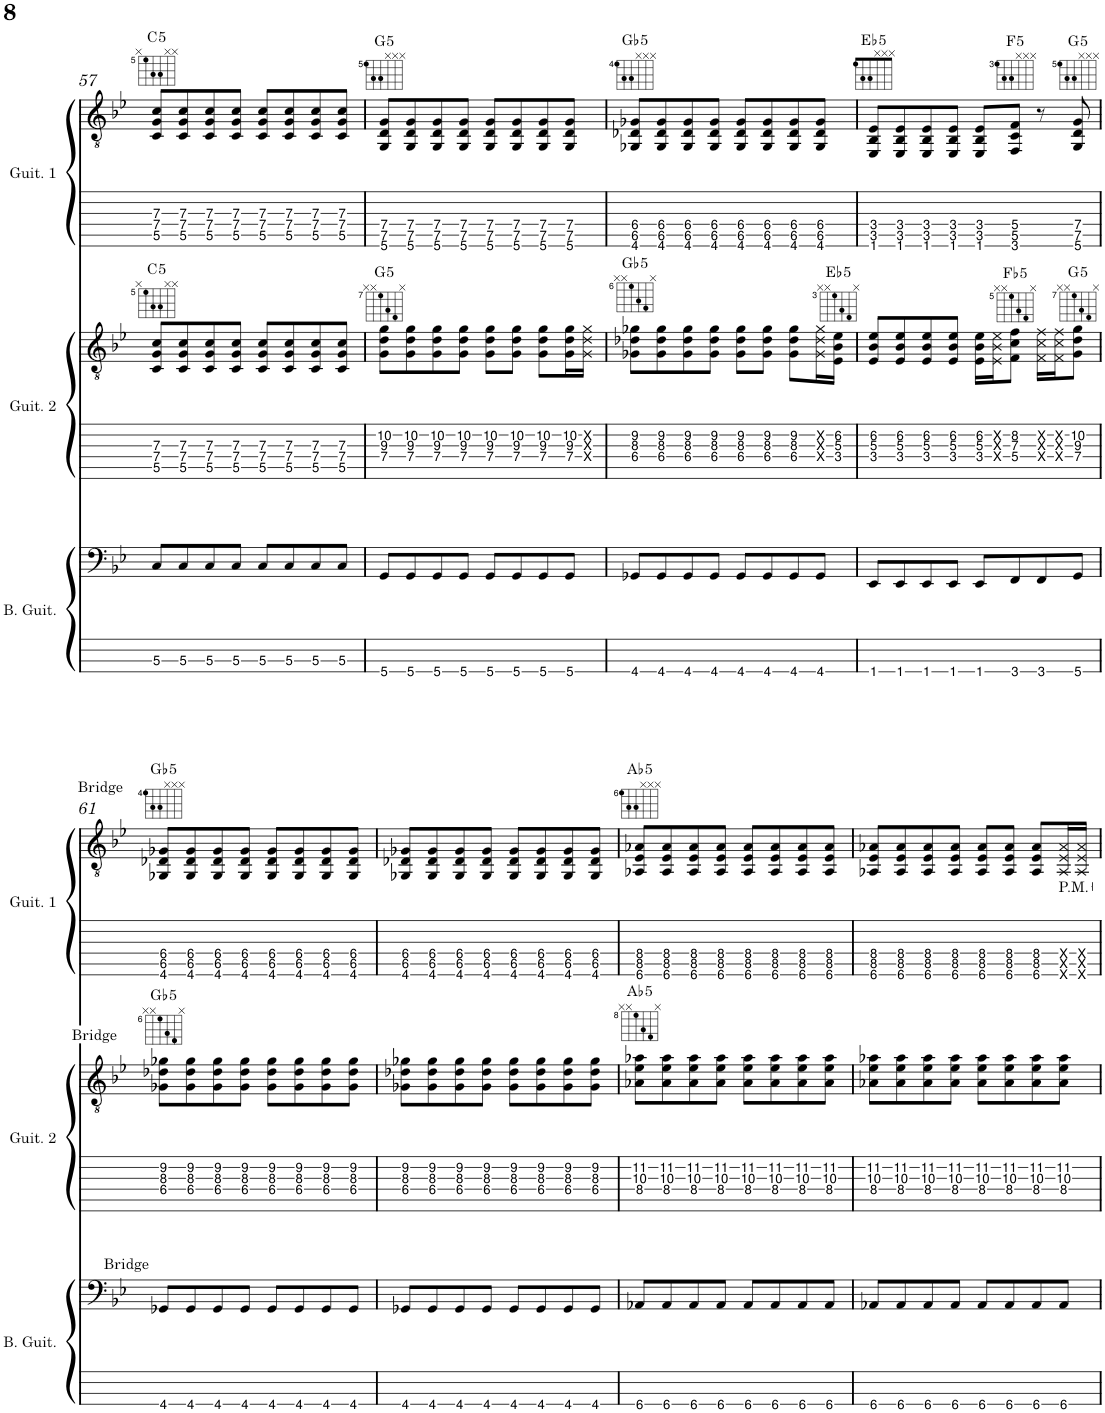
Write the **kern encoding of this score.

**kern	**kern	**kern	**kern	**harte	**kern	**kern	**harte
*part3	*part3	*part2	*part2	*part2	*part1	*part1	*part1
*staff6	*staff5	*staff4	*staff3	*	*staff2	*staff1	*
*I"Bass	*	*I"Guitar 2	*	*	*I"Guitar 1	*	*
*	*	*I'Guit. 2	*	*	*I'Guit. 1	*	*
!!LO:PB:g=z
*	*clefF4	*	*clefGv2	*	*	*clefGv2	*
*Trd7c12	*Trd7c12	*	*	*	*	*	*
*k[b-e-]	*k[b-e-]	*k[b-e-]	*k[b-e-]	*	*k[b-e-]	*k[b-e-]	*
*M4/4	*M4/4	*M4/4	*M4/4	*	*M4/4	*M4/4	*
=57	=57	=57	=57	=57	=57	=57	=57
!	!	!	!	!LO:H:kt=5	!	!	!LO:H:kt=5
8CL	8C/L	8C\ 8G\ 8c\L	8C/ 8G/ 8c/L	C:(1,5)	8C\ 8G\ 8c\L	8C/ 8G/ 8c/L	C:(1,5)
8CJ	8C/	8C\ 8G\ 8c\J	8C/ 8G/ 8c/	.	8C\ 8G\ 8c\J	8C/ 8G/ 8c/	.
8CL	8C/	8C\ 8G\ 8c\L	8C/ 8G/ 8c/	.	8C\ 8G\ 8c\L	8C/ 8G/ 8c/	.
8CJ	8C/J	8C\ 8G\ 8c\J	8C/ 8G/ 8c/J	.	8C\ 8G\ 8c\J	8C/ 8G/ 8c/J	.
8CL	8C/L	8C\ 8G\ 8c\L	8C/ 8G/ 8c/L	.	8C\ 8G\ 8c\L	8C/ 8G/ 8c/L	.
8CJ	8C/	8C\ 8G\ 8c\J	8C/ 8G/ 8c/	.	8C\ 8G\ 8c\J	8C/ 8G/ 8c/	.
8CL	8C/	8C\ 8G\ 8c\L	8C/ 8G/ 8c/	.	8C\ 8G\ 8c\L	8C/ 8G/ 8c/	.
8CJ	8C/J	8C\ 8G\ 8c\J	8C/ 8G/ 8c/J	.	8C\ 8G\ 8c\J	8C/ 8G/ 8c/J	.
=58	=58	=58	=58	=58	=58	=58	=58
!	!	!	!	!LO:H:kt=5	!	!	!LO:H:kt=5
8GGL	8GG/L	8G\ 8d\ 8g\L	8G\ 8d\ 8g\L	G:(1,5)	8GG\ 8D\ 8G\L	8GG/ 8D/ 8G/L	G:(1,5)
8GGJ	8GG/	8G\ 8d\ 8g\J	8G\ 8d\ 8g\	.	8GG\ 8D\ 8G\J	8GG/ 8D/ 8G/	.
8GGL	8GG/	8G\ 8d\ 8g\L	8G\ 8d\ 8g\	.	8GG\ 8D\ 8G\L	8GG/ 8D/ 8G/	.
8GGJ	8GG/J	8G\ 8d\ 8g\J	8G\ 8d\ 8g\J	.	8GG\ 8D\ 8G\J	8GG/ 8D/ 8G/J	.
8GGL	8GG/L	8G\ 8d\ 8g\L	8G\ 8d\ 8g\L	.	8GG\ 8D\ 8G\L	8GG/ 8D/ 8G/L	.
8GGJ	8GG/	8G\ 8d\ 8g\J	8G\ 8d\ 8g\J	.	8GG\ 8D\ 8G\J	8GG/ 8D/ 8G/	.
8GGL	8GG/	8G\ 8d\ 8g\L	8G\ 8d\ 8g\L	.	8GG\ 8D\ 8G\L	8GG/ 8D/ 8G/	.
8GGJ	8GG/J	16G\ 16d\ 16g\L	16G\ 16d\ 16g\L	.	8GG\ 8D\ 8G\J	8GG/ 8D/ 8G/J	.
.	.	16G\ 16d\ 16g\JJ	16G\ 16d\ 16g\JJ	.	.	.	.
=59	=59	=59	=59	=59	=59	=59	=59
!	!	!	!	!LO:H:kt=5	!	!	!LO:H:kt=5
8GG-XL	8GG-X/L	8G-X\ 8d-X\ 8g-X\L	8G-X\ 8d-X\ 8g-X\L	Gb:(1,5)	8GG-X\ 8D-X\ 8G-X\L	8GG-X/ 8D-X/ 8G-X/L	Gb:(1,5)
8GG-J	8GG-/	8G-\ 8d-\ 8g-\J	8G-\ 8d-\ 8g-\	.	8GG-\ 8D-\ 8G-\J	8GG-/ 8D-/ 8G-/	.
8GG-L	8GG-/	8G-\ 8d-\ 8g-\L	8G-\ 8d-\ 8g-\	.	8GG-\ 8D-\ 8G-\L	8GG-/ 8D-/ 8G-/	.
8GG-J	8GG-/J	8G-\ 8d-\ 8g-\J	8G-\ 8d-\ 8g-\J	.	8GG-\ 8D-\ 8G-\J	8GG-/ 8D-/ 8G-/J	.
8GG-L	8GG-/L	8G-\ 8d-\ 8g-\L	8G-\ 8d-\ 8g-\L	.	8GG-\ 8D-\ 8G-\L	8GG-/ 8D-/ 8G-/L	.
8GG-J	8GG-/	8G-\ 8d-\ 8g-\J	8G-\ 8d-\ 8g-\J	.	8GG-\ 8D-\ 8G-\J	8GG-/ 8D-/ 8G-/	.
8GG-L	8GG-/	8G-\ 8d-\ 8g-\L	8G-\ 8d-\ 8g-\L	.	8GG-\ 8D-\ 8G-\L	8GG-/ 8D-/ 8G-/	.
8GG-J	8GG-/J	16G-\ 16d-\ 16g-\L	16G-\ 16d-\ 16g-\L	.	8GG-\ 8D-\ 8G-\J	8GG-/ 8D-/ 8G-/J	.
!	!	!	!	!LO:H:kt=5	!	!	!
.	.	16E-\ 16B-\ 16e-\JJ	16E-\ 16B-\ 16e-\JJ	Eb:(1,5)	.	.	.
=60	=60	=60	=60	=60	=60	=60	=60
!	!	!	!	!	!	!	!LO:H:kt=5
8EE-L	8EE-/L	8E-\ 8B-\ 8e-\L	8E-/ 8B-/ 8e-/L	.	8EE-\ 8BB-\ 8E-\L	8EE-/ 8BB-/ 8E-/L	Eb:(1,5)
8EE-J	8EE-/	8E-\ 8B-\ 8e-\J	8E-/ 8B-/ 8e-/	.	8EE-\ 8BB-\ 8E-\J	8EE-/ 8BB-/ 8E-/	.
8EE-L	8EE-/	8E-\ 8B-\ 8e-\L	8E-/ 8B-/ 8e-/	.	8EE-\ 8BB-\ 8E-\L	8EE-/ 8BB-/ 8E-/	.
8EE-J	8EE-/J	8E-\ 8B-\ 8e-\J	8E-/ 8B-/ 8e-/J	.	8EE-\ 8BB-\ 8E-\J	8EE-/ 8BB-/ 8E-/J	.
8EE-L	8EE-/L	16E-\ 16B-\ 16e-\LL	16E-\ 16B-\ 16e-\LL	.	8EE-\ 8BB-\ 8E-\L	8EE-/ 8BB-/ 8E-/L	.
.	.	16E-\ 16B-\ 16e-\J	16E-\ 16B-\ 16e-\J	.	.	.	.
!	!	!	!	!LO:H:kt=5	!	!	!LO:H:kt=5
8FFJ	8FF/	8F\ 8c\ 8f\J	8F\ 8c\ 8f\J	Fb:(1,5)	8FF\ 8C\ 8F\J	8FF/ 8C/ 8F/J	F:(1,5)
8FFL	8FF/	16F\ 16c\ 16f\LL	16F\ 16c\ 16f\LL	.	8r	8r	.
.	.	16F\ 16c\ 16f\J	16F\ 16c\ 16f\J	.	.	.	.
!	!	!	!	!LO:H:kt=5	!	!	!LO:H:kt=5
8GGJ	8GG/J	8G\ 8d\ 8g\J	8G\ 8d\ 8g\J	G:(1,5)	8GG 8D 8G	8GG/ 8D/ 8G/	G:(1,5)
!!LO:LB:g=z
=61	=61	=61	=61	=61	=61	=61	=61
!	!	!	!	!	!	!LO:TX:a:t=Bridge	!
!	!	!	!LO:TX:a:t=Bridge	!	!	!	!
!	!LO:TX:a:t=Bridge	!	!	!LO:H:kt=5	!	!	!LO:H:kt=5
8GG-L	8GG-X/L	8G-X\ 8d-X\ 8g-X\L	8G-X\ 8d-X\ 8g-X\L	Gb:(1,5)	8GG-X\ 8D-X\ 8G-X\L	8GG-X/ 8D-X/ 8G-X/L	Gb:(1,5)
8GG-J	8GG-/	8G-\ 8d-\ 8g-\J	8G-\ 8d-\ 8g-\	.	8GG-\ 8D-\ 8G-\J	8GG-/ 8D-/ 8G-/	.
8GG-L	8GG-/	8G-\ 8d-\ 8g-\L	8G-\ 8d-\ 8g-\	.	8GG-\ 8D-\ 8G-\L	8GG-/ 8D-/ 8G-/	.
8GG-J	8GG-/J	8G-\ 8d-\ 8g-\J	8G-\ 8d-\ 8g-\J	.	8GG-\ 8D-\ 8G-\J	8GG-/ 8D-/ 8G-/J	.
8GG-L	8GG-/L	8G-\ 8d-\ 8g-\L	8G-\ 8d-\ 8g-\L	.	8GG-\ 8D-\ 8G-\L	8GG-/ 8D-/ 8G-/L	.
8GG-J	8GG-/	8G-\ 8d-\ 8g-\J	8G-\ 8d-\ 8g-\	.	8GG-\ 8D-\ 8G-\J	8GG-/ 8D-/ 8G-/	.
8GG-L	8GG-/	8G-\ 8d-\ 8g-\L	8G-\ 8d-\ 8g-\	.	8GG-\ 8D-\ 8G-\L	8GG-/ 8D-/ 8G-/	.
8GG-J	8GG-/J	8G-\ 8d-\ 8g-\J	8G-\ 8d-\ 8g-\J	.	8GG-\ 8D-\ 8G-\J	8GG-/ 8D-/ 8G-/J	.
=62	=62	=62	=62	=62	=62	=62	=62
8GG-L	8GG-X/L	8G-X\ 8d-X\ 8g-X\L	8G-X\ 8d-X\ 8g-X\L	.	8GG-\ 8D-\ 8G-\L	8GG-X/ 8D-X/ 8G-X/L	.
8GG-J	8GG-/	8G-\ 8d-\ 8g-\J	8G-\ 8d-\ 8g-\	.	8GG-\ 8D-\ 8G-\J	8GG-/ 8D-/ 8G-/	.
8GG-L	8GG-/	8G-\ 8d-\ 8g-\L	8G-\ 8d-\ 8g-\	.	8GG-\ 8D-\ 8G-\L	8GG-/ 8D-/ 8G-/	.
8GG-J	8GG-/J	8G-\ 8d-\ 8g-\J	8G-\ 8d-\ 8g-\J	.	8GG-\ 8D-\ 8G-\J	8GG-/ 8D-/ 8G-/J	.
8GG-L	8GG-/L	8G-\ 8d-\ 8g-\L	8G-\ 8d-\ 8g-\L	.	8GG-\ 8D-\ 8G-\L	8GG-/ 8D-/ 8G-/L	.
8GG-J	8GG-/	8G-\ 8d-\ 8g-\J	8G-\ 8d-\ 8g-\	.	8GG-\ 8D-\ 8G-\J	8GG-/ 8D-/ 8G-/	.
8GG-L	8GG-/	8G-\ 8d-\ 8g-\L	8G-\ 8d-\ 8g-\	.	8GG-\ 8D-\ 8G-\L	8GG-/ 8D-/ 8G-/	.
8GG-J	8GG-/J	8G-\ 8d-\ 8g-\J	8G-\ 8d-\ 8g-\J	.	8GG-\ 8D-\ 8G-\J	8GG-/ 8D-/ 8G-/J	.
=63	=63	=63	=63	=63	=63	=63	=63
!	!	!	!	!LO:H:kt=5	!	!	!LO:H:kt=5
8AA-L	8AA-X/L	8A-\ 8e-\ 8a-\L	8A-X\ 8e-\ 8a-X\L	Ab:(1,5)	8AA-\ 8E-\ 8A-\L	8AA-X/ 8E-/ 8A-X/L	Ab:(1,5)
8AA-J	8AA-/	8A-\ 8e-\ 8a-\J	8A-\ 8e-\ 8a-\	.	8AA-\ 8E-\ 8A-\J	8AA-/ 8E-/ 8A-/	.
8AA-L	8AA-/	8A-\ 8e-\ 8a-\L	8A-\ 8e-\ 8a-\	.	8AA-\ 8E-\ 8A-\L	8AA-/ 8E-/ 8A-/	.
8AA-J	8AA-/J	8A-\ 8e-\ 8a-\J	8A-\ 8e-\ 8a-\J	.	8AA-\ 8E-\ 8A-\J	8AA-/ 8E-/ 8A-/J	.
8AA-L	8AA-/L	8A-\ 8e-\ 8a-\L	8A-\ 8e-\ 8a-\L	.	8AA-\ 8E-\ 8A-\L	8AA-/ 8E-/ 8A-/L	.
8AA-J	8AA-/	8A-\ 8e-\ 8a-\J	8A-\ 8e-\ 8a-\	.	8AA-\ 8E-\ 8A-\J	8AA-/ 8E-/ 8A-/	.
8AA-L	8AA-/	8A-\ 8e-\ 8a-\L	8A-\ 8e-\ 8a-\	.	8AA-\ 8E-\ 8A-\L	8AA-/ 8E-/ 8A-/	.
8AA-J	8AA-/J	8A-\ 8e-\ 8a-\J	8A-\ 8e-\ 8a-\J	.	8AA-\ 8E-\ 8A-\J	8AA-/ 8E-/ 8A-/J	.
=64	=64	=64	=64	=64	=64	=64	=64
8AA-XL	8AA-X/L	8A-\ 8e-\ 8a-\L	8A-X\ 8e-\ 8a-X\L	.	8AA-\ 8E-\ 8A-\L	8AA-X/ 8E-/ 8A-X/L	.
8AA-J	8AA-/	8A-\ 8e-\ 8a-\J	8A-\ 8e-\ 8a-\	.	8AA-\ 8E-\ 8A-\J	8AA-/ 8E-/ 8A-/	.
8AA-L	8AA-/	8A-\ 8e-\ 8a-\L	8A-\ 8e-\ 8a-\	.	8AA-\ 8E-\ 8A-\L	8AA-/ 8E-/ 8A-/	.
8AA-J	8AA-/J	8A-\ 8e-\ 8a-\J	8A-\ 8e-\ 8a-\J	.	8AA-\ 8E-\ 8A-\J	8AA-/ 8E-/ 8A-/J	.
8AA-L	8AA-/L	8A-\ 8e-\ 8a-\L	8A-\ 8e-\ 8a-\L	.	8AA-\ 8E-\ 8A-\L	8AA-/ 8E-/ 8A-/L	.
8AA-J	8AA-/	8A-\ 8e-\ 8a-\J	8A-\ 8e-\ 8a-\	.	8AA-\ 8E-\ 8A-\J	8AA-/ 8E-/ 8A-/J	.
8AA-L	8AA-/	8A-\ 8e-\ 8a-\L	8A-\ 8e-\ 8a-\	.	8AA-\ 8E-\ 8A-\L	8AA-/ 8E-/ 8A-/L	.
!	!	!	!	!	!	!LO:TX:b:t=P.M.	!
8AA-J	8AA-/J	8A-\ 8e-\ 8a-\J	8A-\ 8e-\ 8a-\J	.	16AA-\ 16E-\ 16A-\L	16AA-/ 16E-/ 16A-/L	.
.	.	.	.	.	16AA-\ 16E-\ 16A-\JJ	16AA-/ 16E-/ 16A-/JJ	.
=	=	=	=	=	=	=	=
*-	*-	*-	*-	*-	*-	*-	*-
